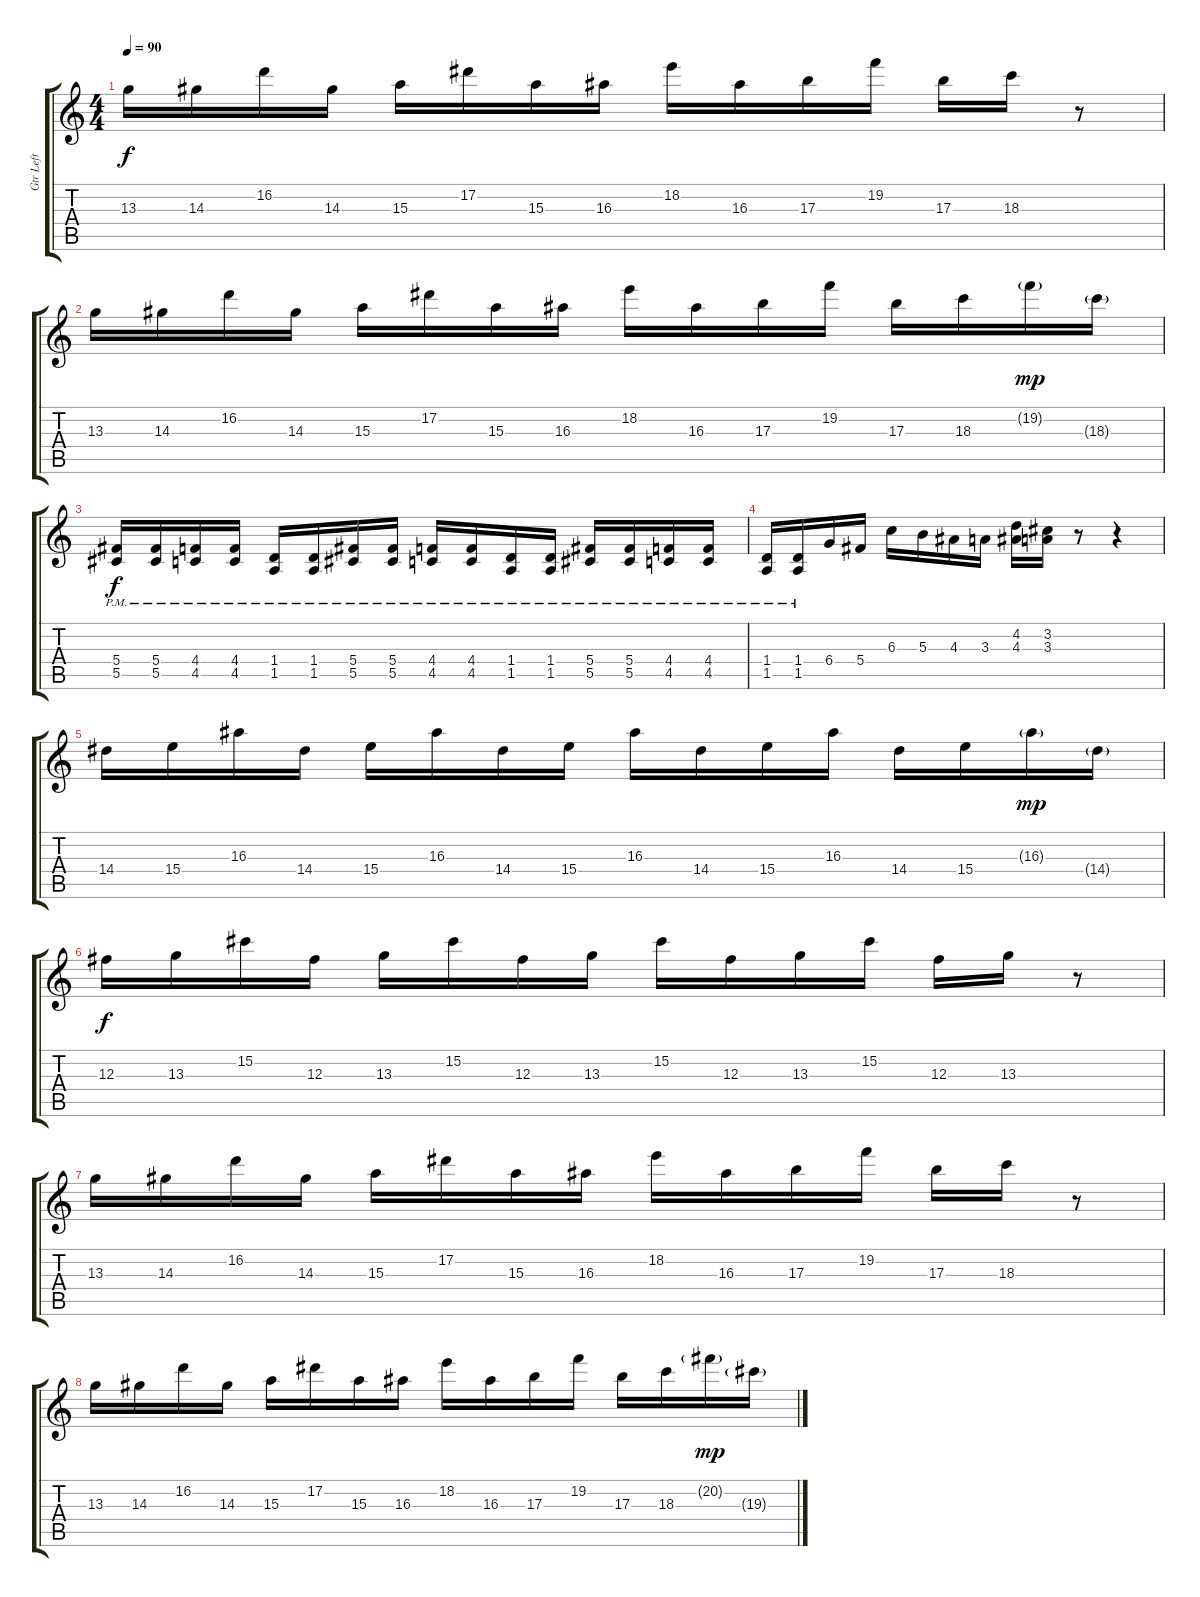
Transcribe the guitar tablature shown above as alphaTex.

\track ("Gtr Left" "Gtr Left") {instrument distortionguitar}
\staff {score tabs}
\tuning (Eb4 Bb3 Gb3 Db3 Ab2 Eb2) {hide}
\ts (4 4)
\tempo 90
\clef g2
\ks c
13.3.16{dy f} 14.3.16 16.2.16 14.3.16 15.3.16 17.2.16 15.3.16 16.3.16 18.2.16 16.3.16 17.3.16 19.2.16 17.3.16 18.3.16 r.8 |
13.3.16 14.3.16 16.2.16 14.3.16 15.3.16 17.2.16 15.3.16 16.3.16 18.2.16 16.3.16 17.3.16 19.2.16 17.3.16 18.3.16 19.2{g}.16{dy mp} 18.3{g}.16 |
(5.4{pm} 5.5{pm}).16{dy f} (5.4{pm} 5.5{pm}).16 (4.4{pm} 4.5{pm}).16 (4.4{pm} 4.5{pm}).16 (1.4{pm} 1.5{pm}).16 (1.4{pm} 1.5{pm}).16 (5.4{pm} 5.5{pm}).16 (5.4{pm} 5.5{pm}).16 (4.4{pm} 4.5{pm}).16 (4.4{pm} 4.5{pm}).16 (1.4{pm} 1.5{pm}).16 (1.4{pm} 1.5{pm}).16 (5.4{pm} 5.5{pm}).16 (5.4{pm} 5.5{pm}).16 (4.4{pm} 4.5{pm}).16 (4.4{pm} 4.5{pm}).16 |
(1.4{pm} 1.5{pm}).16 (1.4{pm} 1.5{pm}).16 6.4.16 5.4.16 6.3.16 5.3.16 4.3.16 3.3.16 (4.2 4.3).16 (3.2 3.3).16 r.8 r.4 |
14.4.16 15.4.16 16.3.16 14.4.16 15.4.16 16.3.16 14.4.16 15.4.16 16.3.16 14.4.16 15.4.16 16.3.16 14.4.16 15.4.16 16.3{g}.16{dy mp} 14.4{g}.16 |
12.3.16{dy f} 13.3.16 15.2.16 12.3.16 13.3.16 15.2.16 12.3.16 13.3.16 15.2.16 12.3.16 13.3.16 15.2.16 12.3.16 13.3.16 r.8 |
13.3.16 14.3.16 16.2.16 14.3.16 15.3.16 17.2.16 15.3.16 16.3.16 18.2.16 16.3.16 17.3.16 19.2.16 17.3.16 18.3.16 r.8 |
13.3.16 14.3.16 16.2.16 14.3.16 15.3.16 17.2.16 15.3.16 16.3.16 18.2.16 16.3.16 17.3.16 19.2.16 17.3.16 18.3.16 20.2{g}.16{dy mp} 19.3{g}.16
